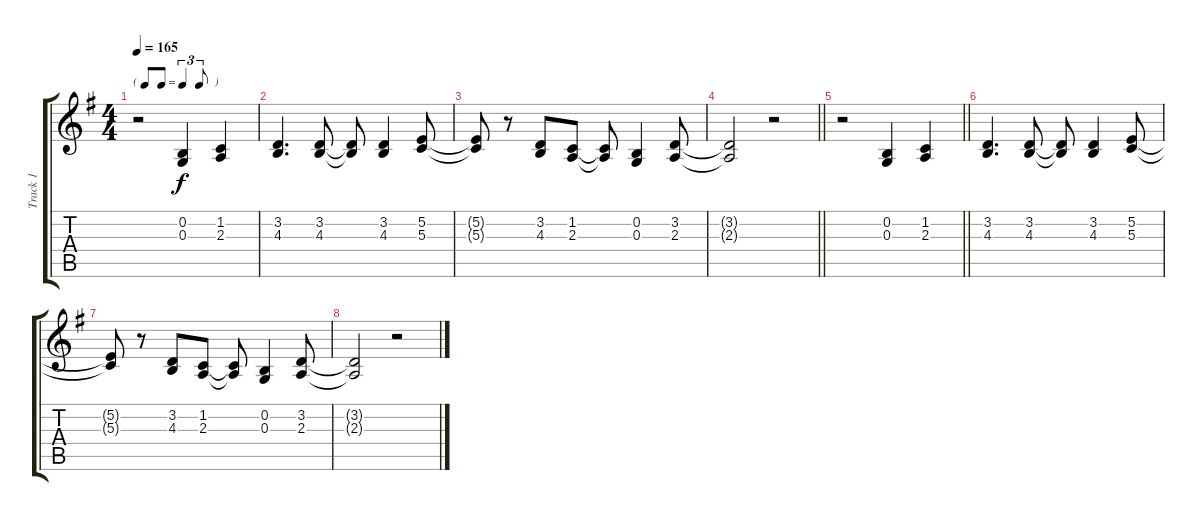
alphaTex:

\track ("Track 1" "Track 1") {instrument tenorsax}
\staff {score tabs}
\tuning (E4 B3 G3 D3 A2 E2) {hide}
\ts (4 4)
\tf triplet8th
\tempo 165
\clef g2
\ks g
r.2{dy f} (0.2 0.3).4 (1.2 2.3).4 |
(3.2 4.3).4{d} (3.2 4.3).8 (3.2{t} 4.3{t}).8 (3.2 4.3).4 (5.2 5.3).8 |
(5.2{t} 5.3{t}).8 r.8 (3.2 4.3).8 (1.2 2.3).8 (1.2{t} 2.3{t}).8 (0.2 0.3).4 (3.2 2.3).8 |
\barLineRight lightlight
(3.2{t} 2.3{t}).2 r.2 |
\barLineRight lightlight
r.2 (0.2 0.3).4 (1.2 2.3).4 |
(3.2 4.3).4{d} (3.2 4.3).8 (3.2{t} 4.3{t}).8 (3.2 4.3).4 (5.2 5.3).8 |
(5.2{t} 5.3{t}).8 r.8 (3.2 4.3).8 (1.2 2.3).8 (1.2{t} 2.3{t}).8 (0.2 0.3).4 (3.2 2.3).8 |
(3.2{t} 2.3{t}).2 r.2
